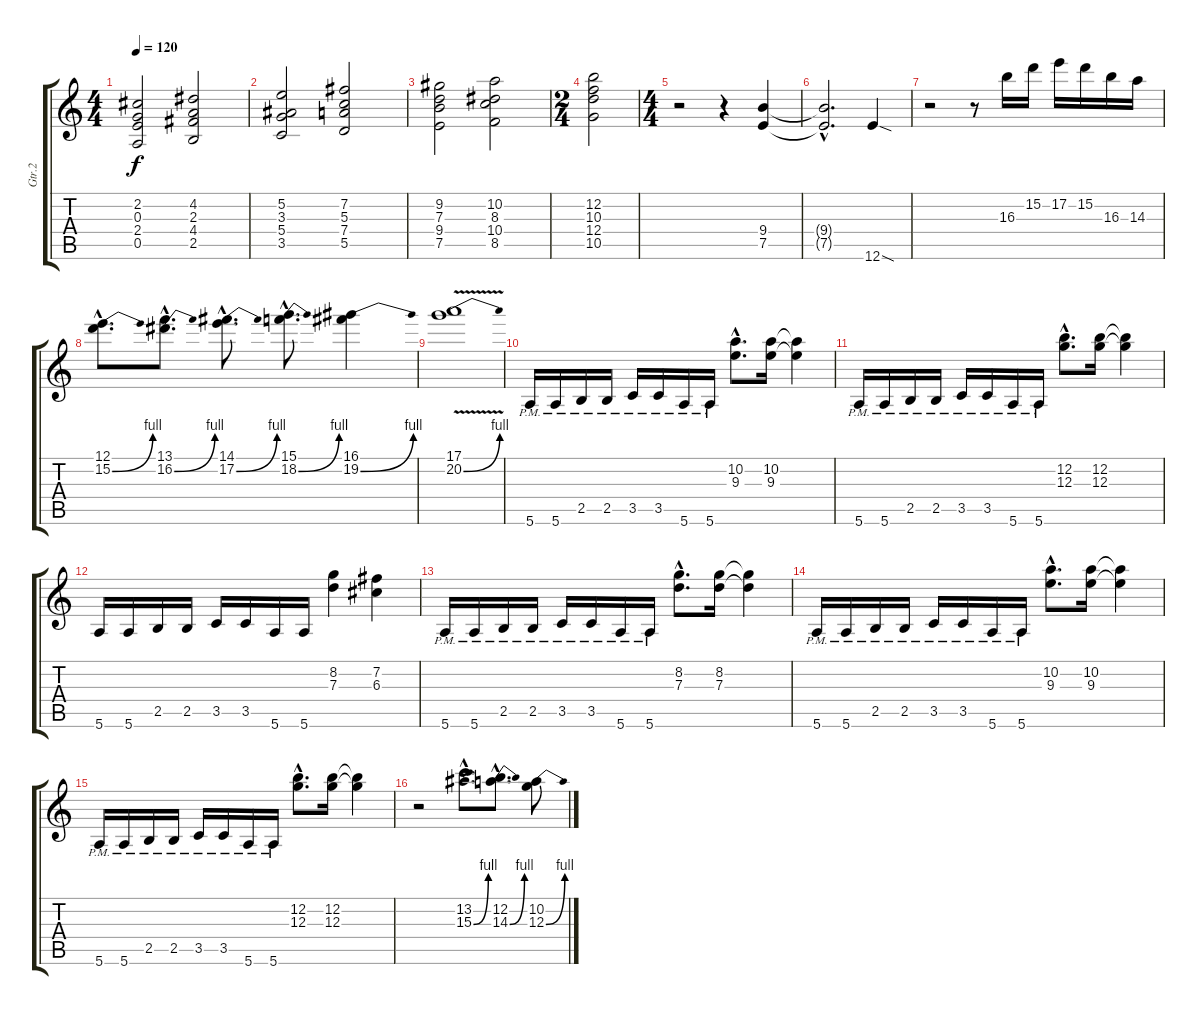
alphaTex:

\track ("Gtr.2" "Gtr.2") {instrument distortionguitar}
\staff {score tabs}
\tuning (E4 B3 G3 D3 A2 E2) {hide}
\ts (4 4)
\tempo 120
\clef g2
\ks c
(2.2 0.3 2.4 0.5).2{dy f} (4.2 2.3 4.4 2.5).2 |
(5.2 3.3 5.4 3.5).2 (7.2 5.3 7.4 5.5).2 |
(9.2 7.3 9.4 7.5).2 (10.2 8.3 10.4 8.5).2 |
\ts (2 4)
(12.2 10.3 12.4 10.5).2 |
\ts (4 4)
r.2 r.4 (9.4 7.5).4 |
(9.4{hac t} 7.5{hac t}).2{d} 12.6{sod}.4 |
r.2 r.8 16.3.16 15.2.16 17.2.16 15.2.16 16.3.16 14.3.16 |
(12.1{hac} 15.2{be (bend 0 0 60 4) hac}).8{d} (13.1{hac} 16.2{be (bend 0 0 60 4) hac}).8{d} (14.1{hac} 17.2{be (bend 0 0 60 4) hac}).8{d} (15.1{hac} 18.2{be (bend 0 0 60 4) hac}).8{d} (16.1 19.2{be (bend 0 0 60 4)}).4 |
(17.1 20.2{be (bend 0 0 60 4) v}).1 |
5.6{pm}.16 5.6{pm}.16 2.5{pm}.16 2.5{pm}.16 3.5{pm}.16 3.5{pm}.16 5.6{pm}.16 5.6{pm}.16 (10.2{hac} 9.3{hac}).8{d} (10.2 9.3).16 (10.2{t} 9.3{t}).4 |
5.6{pm}.16 5.6{pm}.16 2.5{pm}.16 2.5{pm}.16 3.5{pm}.16 3.5{pm}.16 5.6{pm}.16 5.6{pm}.16 (12.2{hac} 12.3{hac}).8{d} (12.2 12.3).16 (12.2{t} 12.3{t}).4 |
5.6.16 5.6.16 2.5.16 2.5.16 3.5.16 3.5.16 5.6.16 5.6.16 (8.2 7.3).4 (7.2 6.3).4 |
5.6{pm}.16 5.6{pm}.16 2.5{pm}.16 2.5{pm}.16 3.5{pm}.16 3.5{pm}.16 5.6{pm}.16 5.6{pm}.16 (8.2{hac} 7.3{hac}).8{d} (8.2 7.3).16 (8.2{t} 7.3{t}).4 |
5.6{pm}.16 5.6{pm}.16 2.5{pm}.16 2.5{pm}.16 3.5{pm}.16 3.5{pm}.16 5.6{pm}.16 5.6{pm}.16 (10.2{hac} 9.3{hac}).8{d} (10.2 9.3).16 (10.2{t} 9.3{t}).4 |
5.6{pm}.16 5.6{pm}.16 2.5{pm}.16 2.5{pm}.16 3.5{pm}.16 3.5{pm}.16 5.6{pm}.16 5.6{pm}.16 (12.2{hac} 12.3{hac}).8{d} (12.2 12.3).16 (12.2{t} 12.3{t}).4 |
r.2 (13.2{hac} 15.3{be (bend 0 0 60 4) hac}).8{d} (12.2{hac} 14.3{be (bend 0 0 60 4) hac}).8{d} (10.2 12.3{be (bend 0 0 60 4)}).8
